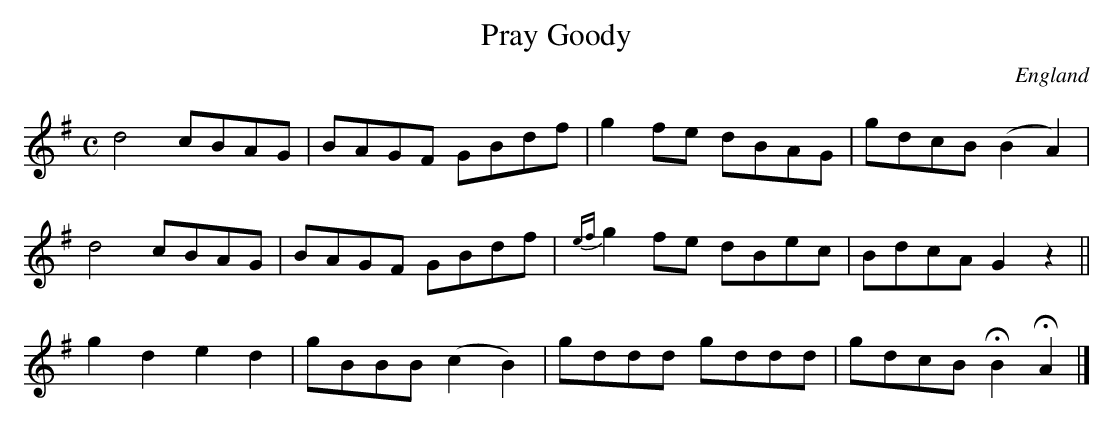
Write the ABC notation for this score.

X:1
T:Pray Goody
L:1/8
M:C
O:England
K:G major
d4 cBAG | BAGF GBdf | g2fe dBAG | gdcB (B2A2) |
d4 cBAG | BAGF GBdf | {ef}g2fe dBec | BdcA G2 z2 ||
g2d2 e2d2 | gBBB (c2B2) | gddd gddd | gdcB HB2 HA2 |]
